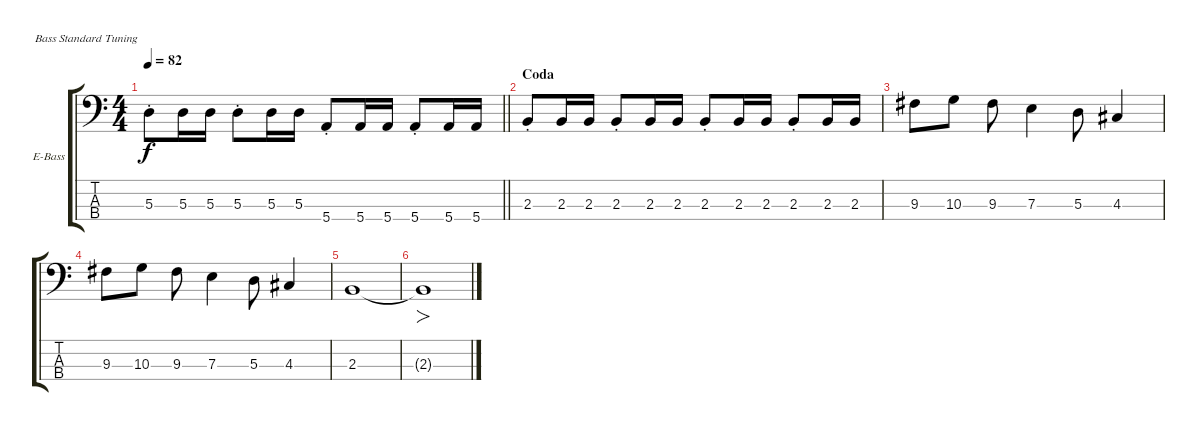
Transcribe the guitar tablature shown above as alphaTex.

\bracketExtendMode groupsimilarinstruments
\firstSystemTrackNameOrientation horizontal
\otherSystemsTrackNameOrientation horizontal
\track ("Dubinin" "E-Bass") {instrument electricbassfinger}
\staff {score tabs}
\tuning (G2 D2 A1 E1)
\ts (4 4)
\tempo 82
\clef f4
\barLineRight lightlight
\ks c
5.3{st}.8{dy f} 5.3.16 5.3.16 5.3{st}.8 5.3.16 5.3.16 5.4{st}.8 5.4.16 5.4.16 5.4{st}.8 5.4.16 5.4.16 |
\section ("" "Coda")
2.3{st}.8 2.3.16 2.3.16 2.3{st}.8 2.3.16 2.3.16 2.3{st}.8 2.3.16 2.3.16 2.3{st}.8 2.3.16 2.3.16 |
9.3.8 10.3.8 9.3.8 7.3.4 5.3.8 4.3.4 |
9.3.8 10.3.8 9.3.8 7.3.4 5.3.8 4.3.4 |
2.3.1 |
2.3{t}.1{fo}
